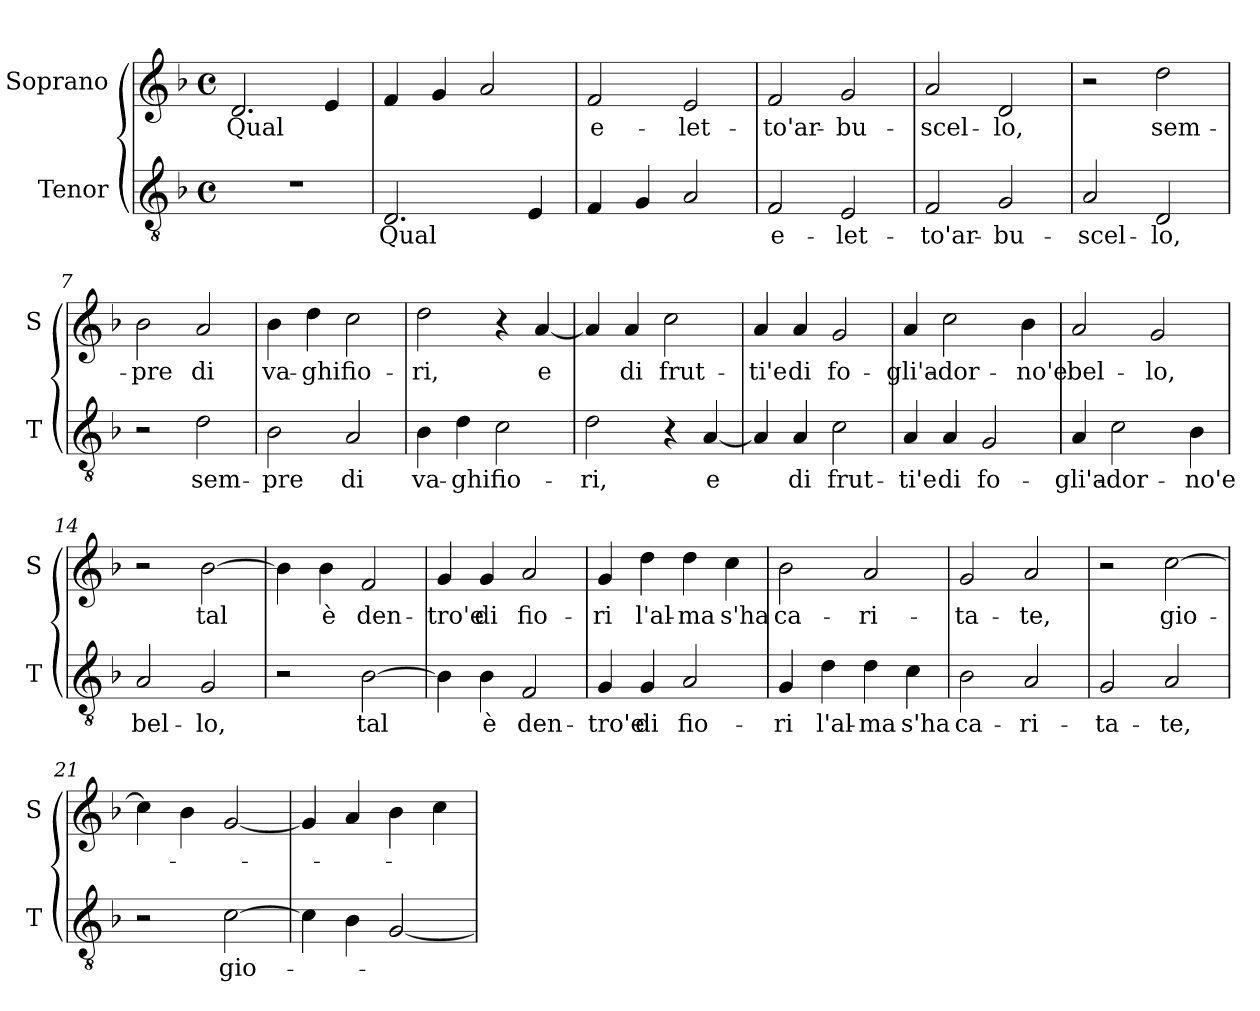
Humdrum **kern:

**kern	**text	**kern	**text
*part2	*part2	*part1	*part1
*staff2	*staff2	*staff1	*staff1
*I"Tenor	*	*I"Soprano	*
*I'T	*	*I'S	*
*clefGv2	*	*clefG2	*
*k[b-]	*	*k[b-]	*
*F:	*	*F:	*
*M4/4	*	*M4/4	*
*met(c)	*	*met(c)	*
=1	=1	=1	=1
!	!	!	!LO:LY:b
1r	.	2.d/	Qual
.	.	4e/	.
=2	=2	=2	=2
!	!LO:LY:b	!	!
2.D/	Qual	4f/	.
.	.	4g/	.
.	.	2a/	.
4E/	.	.	.
=3	=3	=3	=3
!	!	!	!LO:LY:b
4F/	.	2f/	e-
4G/	.	.	.
!	!	!	!LO:LY:b
2A/	.	2e/	-let-
=4	=4	=4	=4
!	!LO:LY:b	!	!LO:LY:b
2F/	e-	2f/	-to'ar-
!	!LO:LY:b	!	!LO:LY:b
2E/	-let-	2g/	-bu-
=5	=5	=5	=5
!	!LO:LY:b	!	!LO:LY:b
2F/	-to'ar-	2a/	-scel-
!	!LO:LY:b	!	!LO:LY:b
2G/	-bu-	2d/	-lo,
!!LO:LB:g=z
=6	=6	=6	=6
!	!LO:LY:b	!	!
2A/	-scel-	2r	.
!	!LO:LY:b	!	!LO:LY:b
2D/	-lo,	2dd\	sem-
=7	=7	=7	=7
!	!	!	!LO:LY:b
2r	.	2b-\	-pre
!	!LO:LY:b	!	!LO:LY:b
2d\	sem-	2a/	di
=8	=8	=8	=8
!	!LO:LY:b	!	!LO:LY:b
2B-\	-pre	4b-\	va-
!	!	!	!LO:LY:b
.	.	4dd\	-ghi
!	!LO:LY:b	!	!LO:LY:b
2A/	di	2cc\	fio-
=9	=9	=9	=9
!	!LO:LY:b	!	!LO:LY:b
4B-\	va-	2dd\	-ri,
!	!LO:LY:b	!	!
4d\	-ghi	.	.
!	!LO:LY:b	!	!
2c\	fio-	4r	.
!	!	!	!LO:LY:b
.	.	[4a/	e
=10	=10	=10	=10
!	!LO:LY:b	!	!
2d\	-ri,	4a/]	.
!	!	!	!LO:LY:b
.	.	4a/	di
!	!	!	!LO:LY:b
4r	.	2cc\	frut-
!	!LO:LY:b	!	!
[4A/	e	.	.
!!LO:LB:g=z
=11	=11	=11	=11
!	!	!	!LO:LY:b
4A/]	.	4a/	-ti'e
!	!LO:LY:b	!	!LO:LY:b
4A/	di	4a/	di
!	!LO:LY:b	!	!LO:LY:b
2c\	frut-	2g/	fo-
=12	=12	=12	=12
!	!LO:LY:b	!	!LO:LY:b
4A/	-ti'e	4a/	-gli'a-
!	!LO:LY:b	!	!LO:LY:b
4A/	di	2cc\	-dor-
!	!LO:LY:b	!	!
2G/	fo-	.	.
!	!	!	!LO:LY:b
.	.	4b-\	-no'e
=13	=13	=13	=13
!	!LO:LY:b	!	!LO:LY:b
4A/	-gli'a-	2a/	bel-
!	!LO:LY:b	!	!
2c\	-dor-	.	.
!	!	!	!LO:LY:b
.	.	2g/	-lo,
!	!LO:LY:b	!	!
4B-\	-no'e	.	.
=14	=14	=14	=14
!	!LO:LY:b	!	!
2A/	bel-	2r	.
!	!LO:LY:b	!	!LO:LY:b
2G/	-lo,	[2b-\	tal
=15	=15	=15	=15
2r	.	4b-\]	.
!	!	!	!LO:LY:b
.	.	4b-\	è
!	!LO:LY:b	!	!LO:LY:b
[2B-\	tal	2f/	den-
!!LO:LB:g=z
=16	=16	=16	=16
!	!	!	!LO:LY:b
4B-\]	.	4g/	-tro'e
!	!LO:LY:b	!	!LO:LY:b
4B-\	è	4g/	di
!	!LO:LY:b	!	!LO:LY:b
2F/	den-	2a/	fio-
=17	=17	=17	=17
!	!LO:LY:b	!	!LO:LY:b
4G/	-tro'e	4g/	-ri
!	!LO:LY:b	!	!LO:LY:b
4G/	di	4dd\	l'al-
!	!LO:LY:b	!	!LO:LY:b
2A/	fio-	4dd\	-ma
!	!	!	!LO:LY:b
.	.	4cc\	s'ha
=18	=18	=18	=18
!	!LO:LY:b	!	!LO:LY:b
4G/	-ri	2b-\	ca-
!	!LO:LY:b	!	!
4d\	l'al-	.	.
!	!LO:LY:b	!	!LO:LY:b
4d\	-ma	2a/	-ri-
!	!LO:LY:b	!	!
4c\	s'ha	.	.
=19	=19	=19	=19
!	!LO:LY:b	!	!LO:LY:b
2B-\	ca-	2g/	-ta-
!	!LO:LY:b	!	!LO:LY:b
2A/	-ri-	2a/	-te,
=20	=20	=20	=20
!	!LO:LY:b	!	!
2G/	-ta-	2r	.
!	!LO:LY:b	!	!LO:LY:b
2A/	-te,	[2cc\	gio-
!!LO:PB:g=z
=21	=21	=21	=21
2r	.	4cc\]	.
.	.	4b-\	.
!	!LO:LY:b	!	!
[2c\	gio-	[2g/	.
=22	=22	=22	=22
4c\]	.	4g/]	.
4B-\	.	4a/	.
[2G/	.	4b-\	.
.	.	4cc\	.
=	=	=	=
*-	*-	*-	*-
